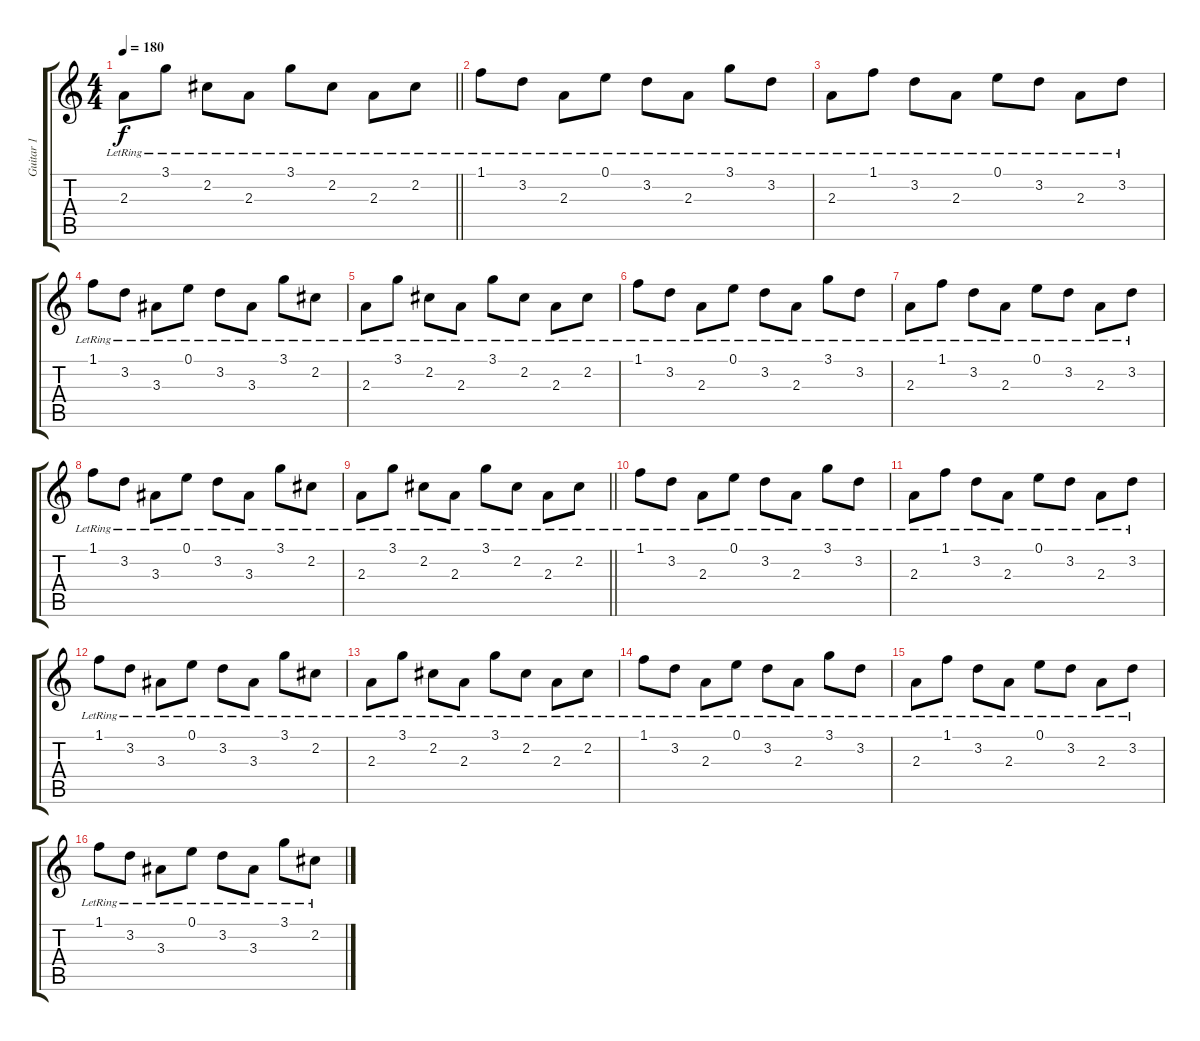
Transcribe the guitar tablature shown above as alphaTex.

\track ("Guitar 1" "Guitar 1") {instrument distortionguitar}
\staff {score tabs}
\tuning (E4 B3 G3 D3 A2 D2) {hide}
\ts (4 4)
\tempo 180
\clef g2
\barLineRight lightlight
\ks c
2.3{lr}.8{dy f} 3.1{lr}.8 2.2{lr}.8 2.3{lr}.8 3.1{lr}.8 2.2{lr}.8 2.3{lr}.8 2.2{lr}.8 |
\section ("" "")
1.1{lr}.8 3.2{lr}.8 2.3{lr}.8 0.1{lr}.8 3.2{lr}.8 2.3{lr}.8 3.1{lr}.8 3.2{lr}.8 |
2.3{lr}.8 1.1{lr}.8 3.2{lr}.8 2.3{lr}.8 0.1{lr}.8 3.2{lr}.8 2.3{lr}.8 3.2{lr}.8 |
1.1{lr}.8 3.2{lr}.8 3.3{lr}.8 0.1{lr}.8 3.2{lr}.8 3.3{lr}.8 3.1{lr}.8 2.2{lr}.8 |
2.3{lr}.8 3.1{lr}.8 2.2{lr}.8 2.3{lr}.8 3.1{lr}.8 2.2{lr}.8 2.3{lr}.8 2.2{lr}.8 |
1.1{lr}.8 3.2{lr}.8 2.3{lr}.8 0.1{lr}.8 3.2{lr}.8 2.3{lr}.8 3.1{lr}.8 3.2{lr}.8 |
2.3{lr}.8 1.1{lr}.8 3.2{lr}.8 2.3{lr}.8 0.1{lr}.8 3.2{lr}.8 2.3{lr}.8 3.2{lr}.8 |
1.1{lr}.8 3.2{lr}.8 3.3{lr}.8 0.1{lr}.8 3.2{lr}.8 3.3{lr}.8 3.1{lr}.8 2.2{lr}.8 |
\barLineRight lightlight
2.3{lr}.8 3.1{lr}.8 2.2{lr}.8 2.3{lr}.8 3.1{lr}.8 2.2{lr}.8 2.3{lr}.8 2.2{lr}.8 |
\section ("" "")
1.1{lr}.8 3.2{lr}.8 2.3{lr}.8 0.1{lr}.8 3.2{lr}.8 2.3{lr}.8 3.1{lr}.8 3.2{lr}.8 |
2.3{lr}.8 1.1{lr}.8 3.2{lr}.8 2.3{lr}.8 0.1{lr}.8 3.2{lr}.8 2.3{lr}.8 3.2{lr}.8 |
1.1{lr}.8 3.2{lr}.8 3.3{lr}.8 0.1{lr}.8 3.2{lr}.8 3.3{lr}.8 3.1{lr}.8 2.2{lr}.8 |
2.3{lr}.8 3.1{lr}.8 2.2{lr}.8 2.3{lr}.8 3.1{lr}.8 2.2{lr}.8 2.3{lr}.8 2.2{lr}.8 |
1.1{lr}.8 3.2{lr}.8 2.3{lr}.8 0.1{lr}.8 3.2{lr}.8 2.3{lr}.8 3.1{lr}.8 3.2{lr}.8 |
2.3{lr}.8 1.1{lr}.8 3.2{lr}.8 2.3{lr}.8 0.1{lr}.8 3.2{lr}.8 2.3{lr}.8 3.2{lr}.8 |
1.1{lr}.8 3.2{lr}.8 3.3{lr}.8 0.1{lr}.8 3.2{lr}.8 3.3{lr}.8 3.1{lr}.8 2.2{lr}.8
